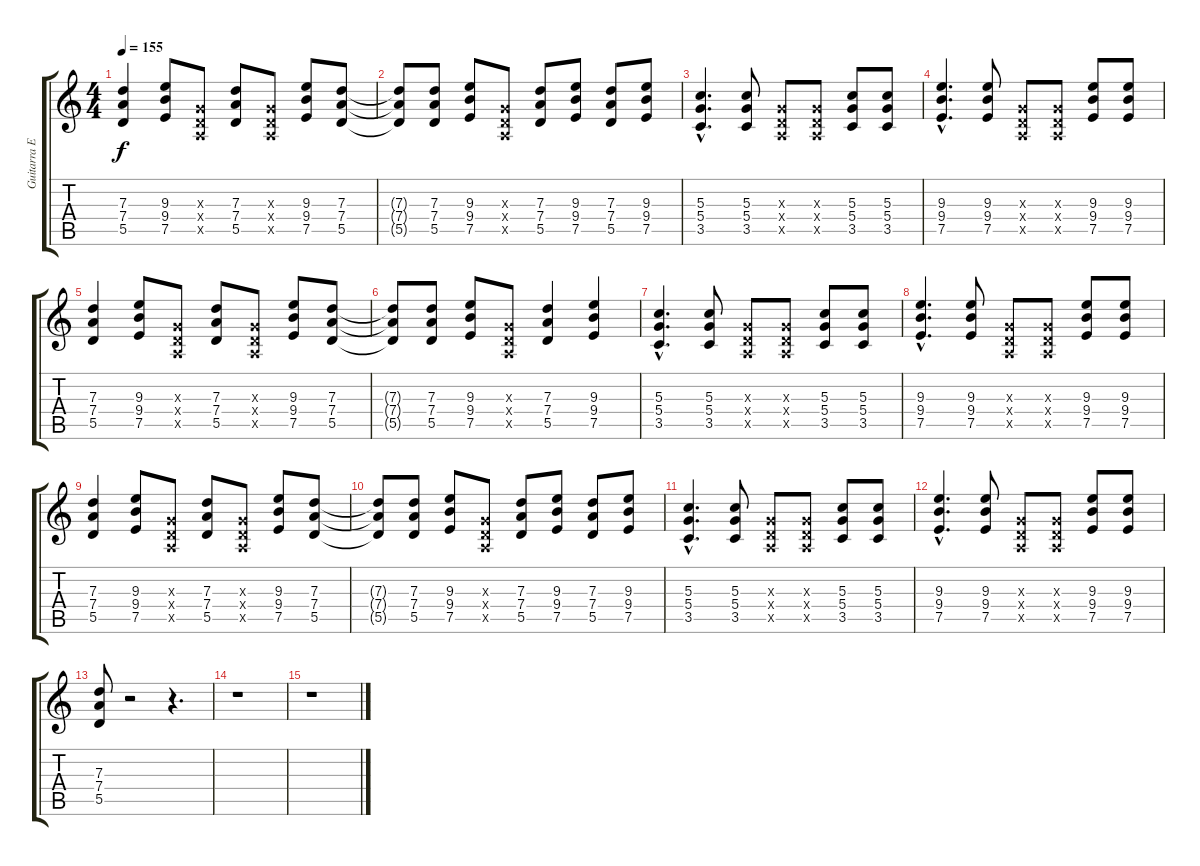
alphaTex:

\track ("Guitarra Eléctrica" "Guitarra E") {instrument overdrivenguitar}
\staff {score tabs}
\tuning (E4 B3 G3 D3 A2 E2) {hide}
\ts (4 4)
\tempo 155
\clef g2
\ks c
(7.3 7.4 5.5).4{dy f} (9.3 9.4 7.5).8 (0.3{x} 0.4{x} 0.5{x}).8 (7.3 7.4 5.5).8 (0.3{x} 0.4{x} 0.5{x}).8 (9.3 9.4 7.5).8 (7.3 7.4 5.5).8 |
(7.3{t} 7.4{t} 5.5{t}).8 (7.3 7.4 5.5).8 (9.3 9.4 7.5).8 (0.3{x} 0.4{x} 0.5{x}).8 (7.3 7.4 5.5).8 (9.3 9.4 7.5).8 (7.3 7.4 5.5).8 (9.3 9.4 7.5).8 |
(5.3{hac} 5.4{hac} 3.5{hac}).4{d} (5.3 5.4 3.5).8 (0.3{x} 0.4{x} 0.5{x}).8 (0.3{x} 0.4{x} 0.5{x}).8 (5.3 5.4 3.5).8 (5.3 5.4 3.5).8 |
(9.3{hac} 9.4{hac} 7.5{hac}).4{d} (9.3 9.4 7.5).8 (0.3{x} 0.4{x} 0.5{x}).8 (0.3{x} 0.4{x} 0.5{x}).8 (9.3 9.4 7.5).8 (9.3 9.4 7.5).8 |
(7.3 7.4 5.5).4 (9.3 9.4 7.5).8 (0.3{x} 0.4{x} 0.5{x}).8 (7.3 7.4 5.5).8 (0.3{x} 0.4{x} 0.5{x}).8 (9.3 9.4 7.5).8 (7.3 7.4 5.5).8 |
(7.3{t} 7.4{t} 5.5{t}).8 (7.3 7.4 5.5).8 (9.3 9.4 7.5).8 (0.3{x} 0.4{x} 0.5{x}).8 (7.3 7.4 5.5).4 (9.3 9.4 7.5).4 |
(5.3{hac} 5.4{hac} 3.5{hac}).4{d} (5.3 5.4 3.5).8 (0.3{x} 0.4{x} 0.5{x}).8 (0.3{x} 0.4{x} 0.5{x}).8 (5.3 5.4 3.5).8 (5.3 5.4 3.5).8 |
(9.3{hac} 9.4{hac} 7.5{hac}).4{d} (9.3 9.4 7.5).8 (0.3{x} 0.4{x} 0.5{x}).8 (0.3{x} 0.4{x} 0.5{x}).8 (9.3 9.4 7.5).8 (9.3 9.4 7.5).8 |
(7.3 7.4 5.5).4 (9.3 9.4 7.5).8 (0.3{x} 0.4{x} 0.5{x}).8 (7.3 7.4 5.5).8 (0.3{x} 0.4{x} 0.5{x}).8 (9.3 9.4 7.5).8 (7.3 7.4 5.5).8 |
(7.3{t} 7.4{t} 5.5{t}).8 (7.3 7.4 5.5).8 (9.3 9.4 7.5).8 (0.3{x} 0.4{x} 0.5{x}).8 (7.3 7.4 5.5).8 (9.3 9.4 7.5).8 (7.3 7.4 5.5).8 (9.3 9.4 7.5).8 |
(5.3{hac} 5.4{hac} 3.5{hac}).4{d} (5.3 5.4 3.5).8 (0.3{x} 0.4{x} 0.5{x}).8 (0.3{x} 0.4{x} 0.5{x}).8 (5.3 5.4 3.5).8 (5.3 5.4 3.5).8 |
(9.3{hac} 9.4{hac} 7.5{hac}).4{d} (9.3 9.4 7.5).8 (0.3{x} 0.4{x} 0.5{x}).8 (0.3{x} 0.4{x} 0.5{x}).8 (9.3 9.4 7.5).8 (9.3 9.4 7.5).8 |
(7.3 7.4 5.5).8 r.2 r.4{d} |
r.1 |
r.1
